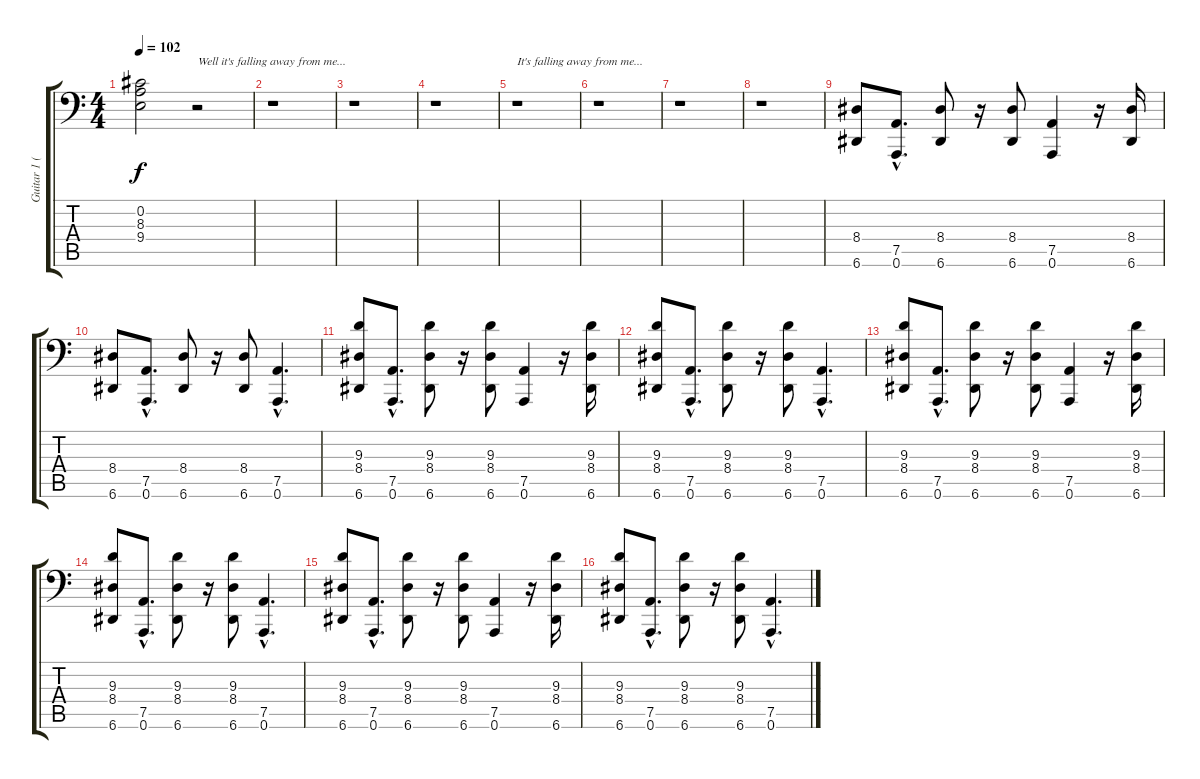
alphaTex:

\track ("Guitar 1 (Head)" "Guitar 1 (") {instrument distortionguitar}
\staff {score tabs}
\tuning (D3 A2 F2 G1 D1 A0) {hide}
\ts (4 4)
\tempo 102
\clef f4
\ks c
(0.2{t} 8.3{t} 9.4{t}).2{dy f} r.2{txt "Well it's falling away from me..."} |
r.1 |
r.1 |
r.1 |
r.1{txt "It's falling away from me..."} |
r.1 |
r.1 |
r.1 |
(8.4 6.6).8 (7.5{hac} 0.6{hac}).8{d} (8.4 6.6).8 r.16 (8.4 6.6).8 (7.5 0.6).4 r.16 (8.4 6.6).16 |
(8.4 6.6).8 (7.5{hac} 0.6{hac}).8{d} (8.4 6.6).8 r.16 (8.4 6.6).8 (7.5{hac} 0.6{hac}).4{d} |
(9.3 8.4 6.6).8 (7.5{hac} 0.6{hac}).8{d} (9.3 8.4 6.6).8 r.16 (9.3 8.4 6.6).8 (7.5 0.6).4 r.16 (9.3 8.4 6.6).16 |
(9.3 8.4 6.6).8 (7.5{hac} 0.6{hac}).8{d} (9.3 8.4 6.6).8 r.16 (9.3 8.4 6.6).8 (7.5{hac} 0.6{hac}).4{d} |
(9.3 8.4 6.6).8 (7.5{hac} 0.6{hac}).8{d} (9.3 8.4 6.6).8 r.16 (9.3 8.4 6.6).8 (7.5 0.6).4 r.16 (9.3 8.4 6.6).16 |
(9.3 8.4 6.6).8 (7.5{hac} 0.6{hac}).8{d} (9.3 8.4 6.6).8 r.16 (9.3 8.4 6.6).8 (7.5{hac} 0.6{hac}).4{d} |
(9.3 8.4 6.6).8 (7.5{hac} 0.6{hac}).8{d} (9.3 8.4 6.6).8 r.16 (9.3 8.4 6.6).8 (7.5 0.6).4 r.16 (9.3 8.4 6.6).16 |
(9.3 8.4 6.6).8 (7.5{hac} 0.6{hac}).8{d} (9.3 8.4 6.6).8 r.16 (9.3 8.4 6.6).8 (7.5{hac} 0.6{hac}).4{d}
